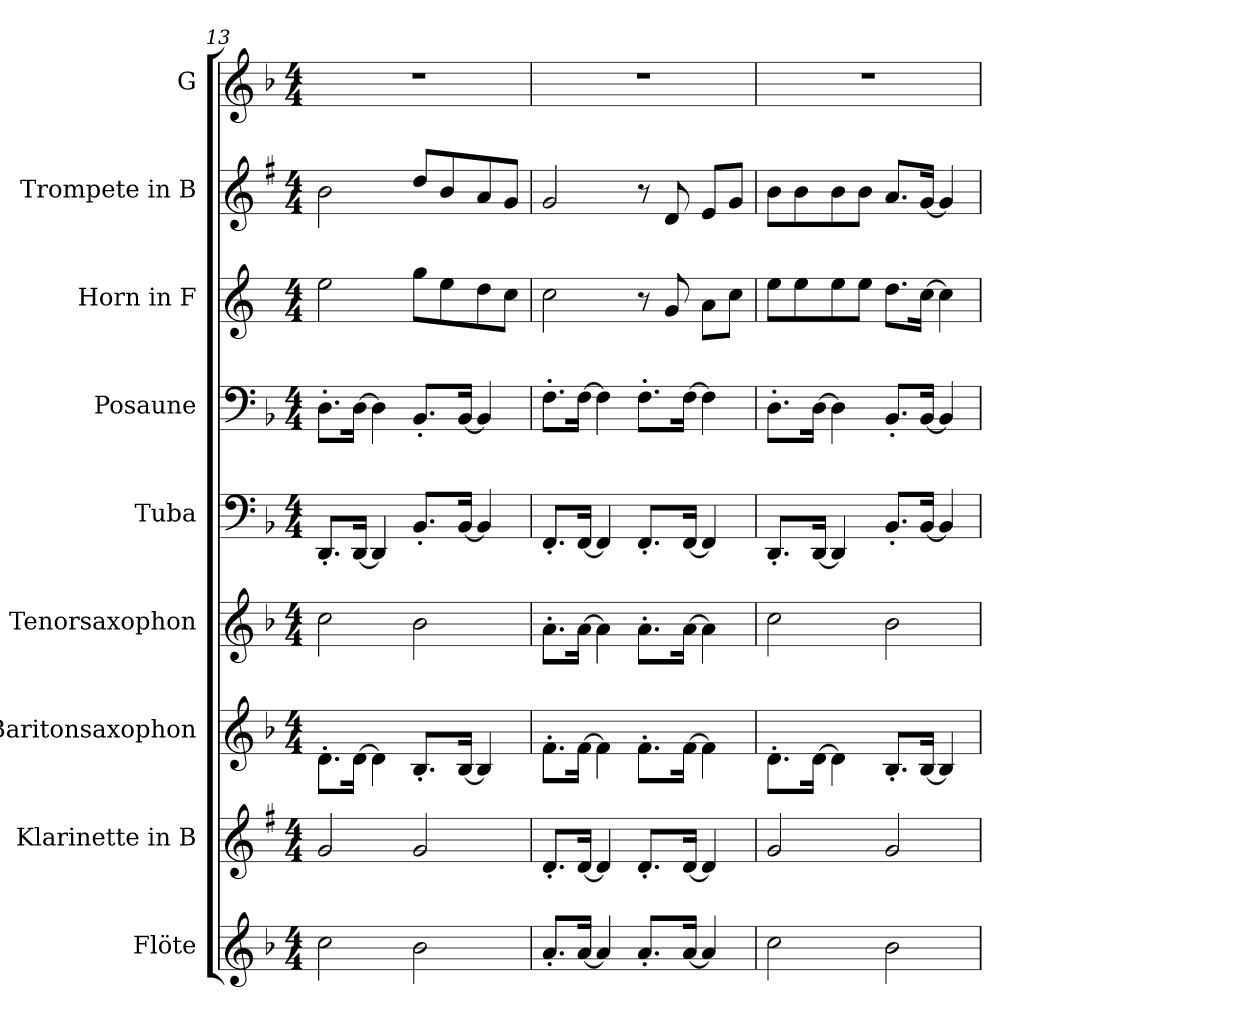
**kern	**kern	**kern	**kern	**kern	**kern	**kern	**kern	**kern
*part9	*part8	*part7	*part6	*part5	*part4	*part3	*part2	*part1
*staff9	*staff8	*staff7	*staff6	*staff5	*staff4	*staff3	*staff2	*staff1
*I"Flöte	*I"Klarinette in B	*I"Baritonsaxophon	*I"Tenorsaxophon	*I"Tuba	*I"Posaune	*I"Horn in F	*I"Trompete in B	*I"G
*I'Fl.	*I'Kl.	*I'Bar. Sax.	*I'Ten. Sax.	*I'Tuba	*I'Pos.	*I'Hn.	*I'Trp.	*
!!LO:LB:g=z
*clefG2	*clefG2	*clefG2	*clefG2	*clefF4	*clefF4	*clefG2	*clefG2	*clefG2
*	*ITrd1c2	*ITrd12c21	*ITrd8c14	*	*	*ITrd4c7	*ITrd1c2	*
*k[b-]	*k[b-]	*k[b-]	*k[b-]	*k[b-]	*k[b-]	*k[b-]	*k[b-]	*k[b-]
*d:	*d:	*d:	*d:	*d:	*d:	*d:	*d:	*d:
*M4/4	*M4/4	*M4/4	*M4/4	*M4/4	*M4/4	*M4/4	*M4/4	*M4/4
=13	=13	=13	=13	=13	=13	=13	=13	=13
2cci\	2fi/	8.D'i\L	2ci\	8.DD'i/L	8.D'i\L	2ai\	2ai\	1r
.	.	[>16Di\Jk	.	[<16DDi/Jk	[>16Di\Jk	.	.	.
.	.	4Di\]	.	4DDi/]	4Di\]	.	.	.
2b-i\	2fi/	8.BB-'i/L	2B-i\	8.BB-'i/L	8.BB-'i/L	8cci\L	8cci/L	.
.	.	.	.	.	.	8ai\	8ai/	.
.	.	[<16BB-i/Jk	.	[<16BB-i/Jk	[<16BB-i/Jk	.	.	.
.	.	4BB-i/]	.	4BB-i/]	4BB-i/]	8gi\	8gi/	.
.	.	.	.	.	.	8fi\J	8fi/J	.
=14	=14	=14	=14	=14	=14	=14	=14	=14
8.a'i/L	8.c'i/L	8.F'i\L	8.A'i\L	8.FF'i/L	8.F'i\L	2fi\	2fi/	1r
[<16ai/Jk	[<16ci/Jk	[>16Fi\Jk	[>16Ai\Jk	[<16FFi/Jk	[>16Fi\Jk	.	.	.
4ai/]	4ci/]	4Fi\]	4Ai\]	4FFi/]	4Fi\]	.	.	.
8.a'i/L	8.c'i/L	8.F'i\L	8.A'i\L	8.FF'i/L	8.F'i\L	8r	8r	.
.	.	.	.	.	.	8ci/	8ci/	.
[<16ai/Jk	[<16ci/Jk	[>16Fi\Jk	[>16Ai\Jk	[<16FFi/Jk	[>16Fi\Jk	.	.	.
4ai/]	4ci/]	4Fi\]	4Ai\]	4FFi/]	4Fi\]	8di\L	8di/L	.
.	.	.	.	.	.	8fi\J	8fi/J	.
=15	=15	=15	=15	=15	=15	=15	=15	=15
2cci\	2fi/	8.D'i\L	2ci\	8.DD'i/L	8.D'i\L	8ai\L	8ai\L	1r
.	.	.	.	.	.	8ai\	8ai\	.
.	.	[>16Di\Jk	.	[<16DDi/Jk	[>16Di\Jk	.	.	.
.	.	4Di\]	.	4DDi/]	4Di\]	8ai\	8ai\	.
.	.	.	.	.	.	8ai\J	8ai\J	.
2b-i\	2fi/	8.BB-'i/L	2B-i\	8.BB-'i/L	8.BB-'i/L	8.gi\L	8.gi/L	.
.	.	[<16BB-i/Jk	.	[<16BB-i/Jk	[<16BB-i/Jk	[>16fi\Jk	[<16fi/Jk	.
.	.	4BB-i/]	.	4BB-i/]	4BB-i/]	4fi\]	4fi/]	.
=	=	=	=	=	=	=	=	=
*-	*-	*-	*-	*-	*-	*-	*-	*-
